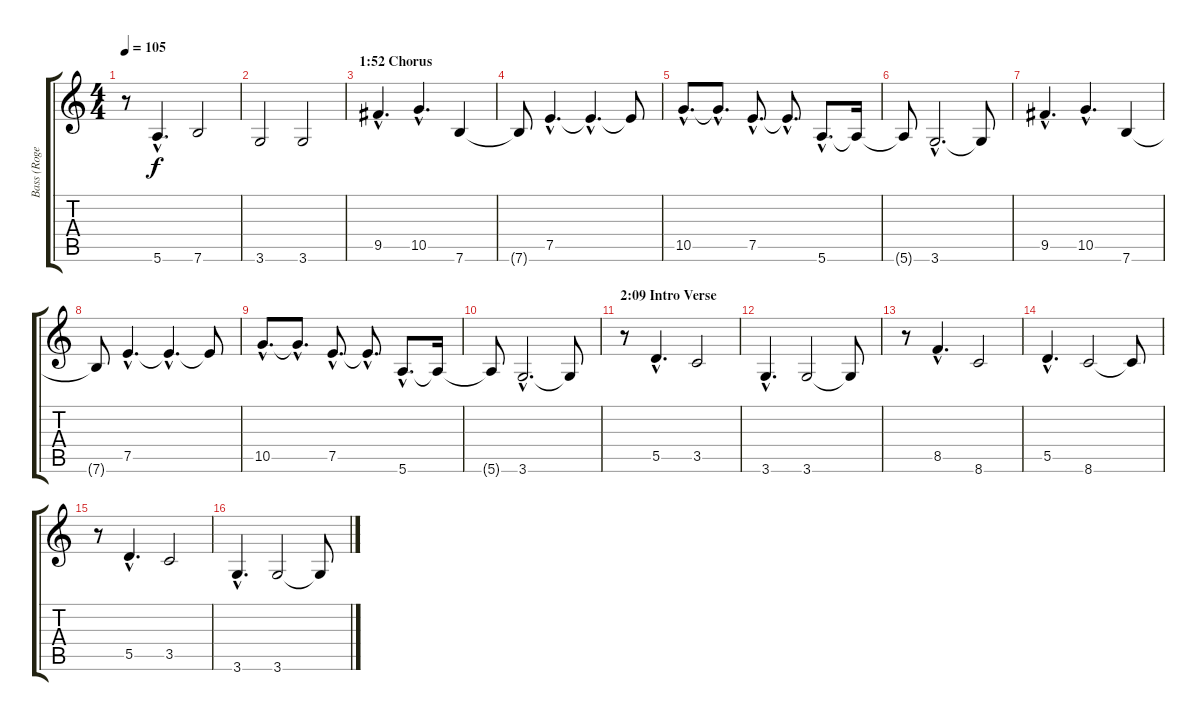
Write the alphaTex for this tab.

\track ("Bass (Roger Glover)" "Bass (Roge") {instrument acousticguitarnylon}
\staff {score tabs}
\tuning (E4 B3 G3 D3 A2 E2) {hide}
\ts (4 4)
\tempo 105
\clef g2
\ks c
r.8{dy f} 5.6{hac}.4{d} 7.6.2 |
3.6.2 3.6.2 |
\section ("" "1:52 Chorus")
9.5{hac}.4{d} 10.5{hac}.4{d} 7.6.4 |
7.6{t}.8 7.5{hac}.4{d} 7.5{hac t}.4{d} 7.5{t}.8 |
10.5{hac}.8{d} 10.5{hac t}.8{d} 7.5{hac}.8{d} 7.5{hac t}.8{d} 5.6{hac}.8{d} 5.6{t}.16 |
5.6{t}.8 3.6{hac}.2{d} 3.6{t}.8 |
9.5{hac}.4{d} 10.5{hac}.4{d} 7.6.4 |
7.6{t}.8 7.5{hac}.4{d} 7.5{hac t}.4{d} 7.5{t}.8 |
10.5{hac}.8{d} 10.5{hac t}.8{d} 7.5{hac}.8{d} 7.5{hac t}.8{d} 5.6{hac}.8{d} 5.6{t}.16 |
5.6{t}.8 3.6{hac}.2{d} 3.6{t}.8 |
\section ("" "2:09 Intro Verse")
r.8 5.5{hac}.4{d} 3.5.2 |
3.6{hac}.4{d} 3.6.2 3.6{t}.8 |
r.8 8.5{hac}.4{d} 8.6.2 |
5.5{hac}.4{d} 8.6.2 8.6{t}.8 |
r.8 5.5{hac}.4{d} 3.5.2 |
3.6{hac}.4{d} 3.6.2 3.6{t}.8
